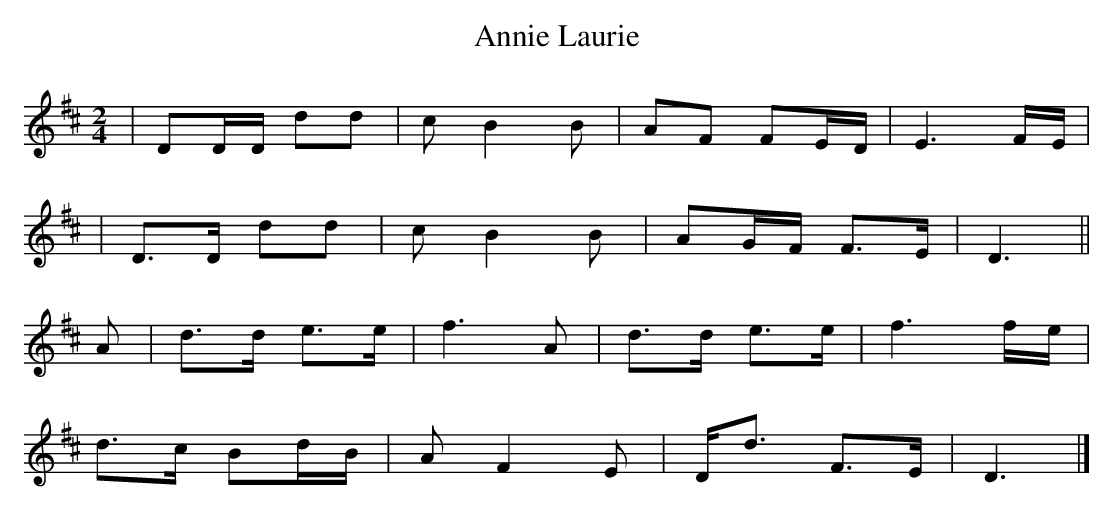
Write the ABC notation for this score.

X:1
T:Annie Laurie
L:1/8
M:2/4
K:D
| DD/D/ dd | c B2 B | AF    FE/D/ | E3 F/E/ |
| D>D   dd | c B2 B | AG/F/ F>E   | D3      ||
A| d>d e>e   | f3  A  | d>d e>e | f3 f/e/ |
   d>c Bd/B/ | A F2 E | D<d F>E | D3      |]
